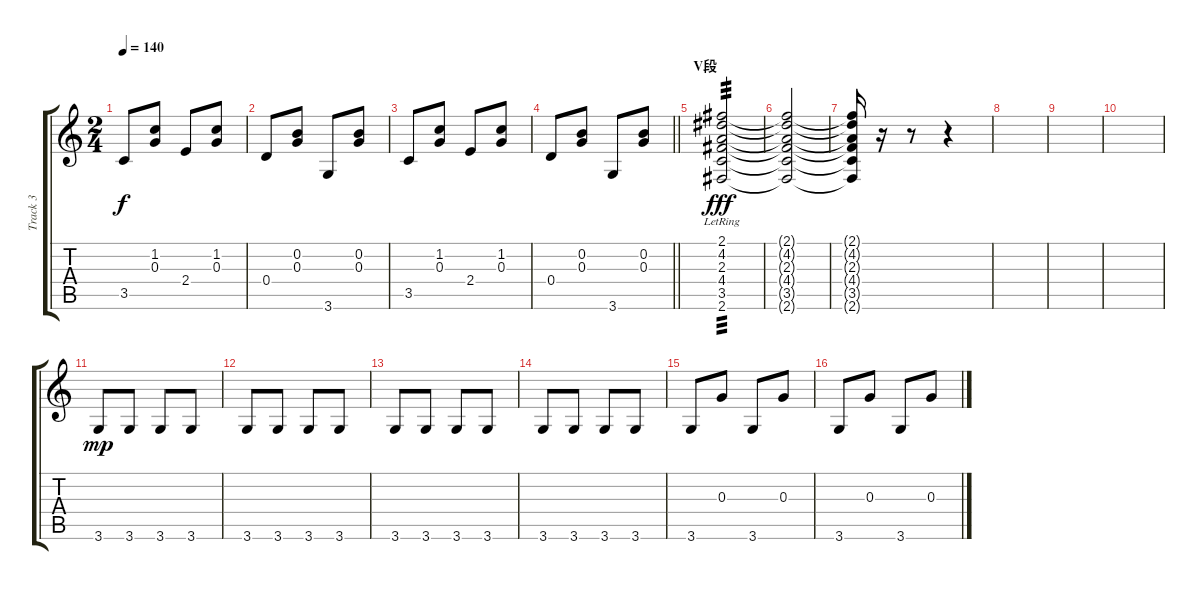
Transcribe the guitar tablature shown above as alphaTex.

\track ("Track 3" "Track 3") {instrument acousticguitarsteel}
\staff {score tabs}
\tuning (E4 B3 G3 D3 A2 E2) {hide}
\ts (2 4)
\tempo 140
\clef g2
\ks c
3.5.8{dy f} (1.2 0.3).8 2.4.8 (1.2 0.3).8 |
0.4.8 (0.2 0.3).8 3.6.8 (0.2 0.3).8 |
3.5.8 (1.2 0.3).8 2.4.8 (1.2 0.3).8 |
\barLineRight lightlight
0.4.8 (0.2 0.3).8 3.6.8 (0.2 0.3).8 |
\section ("" "V段")
(2.1 4.2{lr} 2.3{lr} 4.4{lr} 3.5 2.6).2{tp 3 dy fff} |
(2.1{t} 4.2{t} 2.3{t} 4.4{t} 3.5{t} 2.6{t}).2 |
(2.1{t} 4.2{t} 2.3{t} 4.4{t} 3.5{t} 2.6{t}).16 r.16 r.8 r.4 |
|
|
|
3.6.8{dy mp} 3.6.8 3.6.8 3.6.8 |
3.6.8 3.6.8 3.6.8 3.6.8 |
3.6.8 3.6.8 3.6.8 3.6.8 |
3.6.8 3.6.8 3.6.8 3.6.8 |
3.6.8 0.3.8 3.6.8 0.3.8 |
3.6.8 0.3.8 3.6.8 0.3.8
